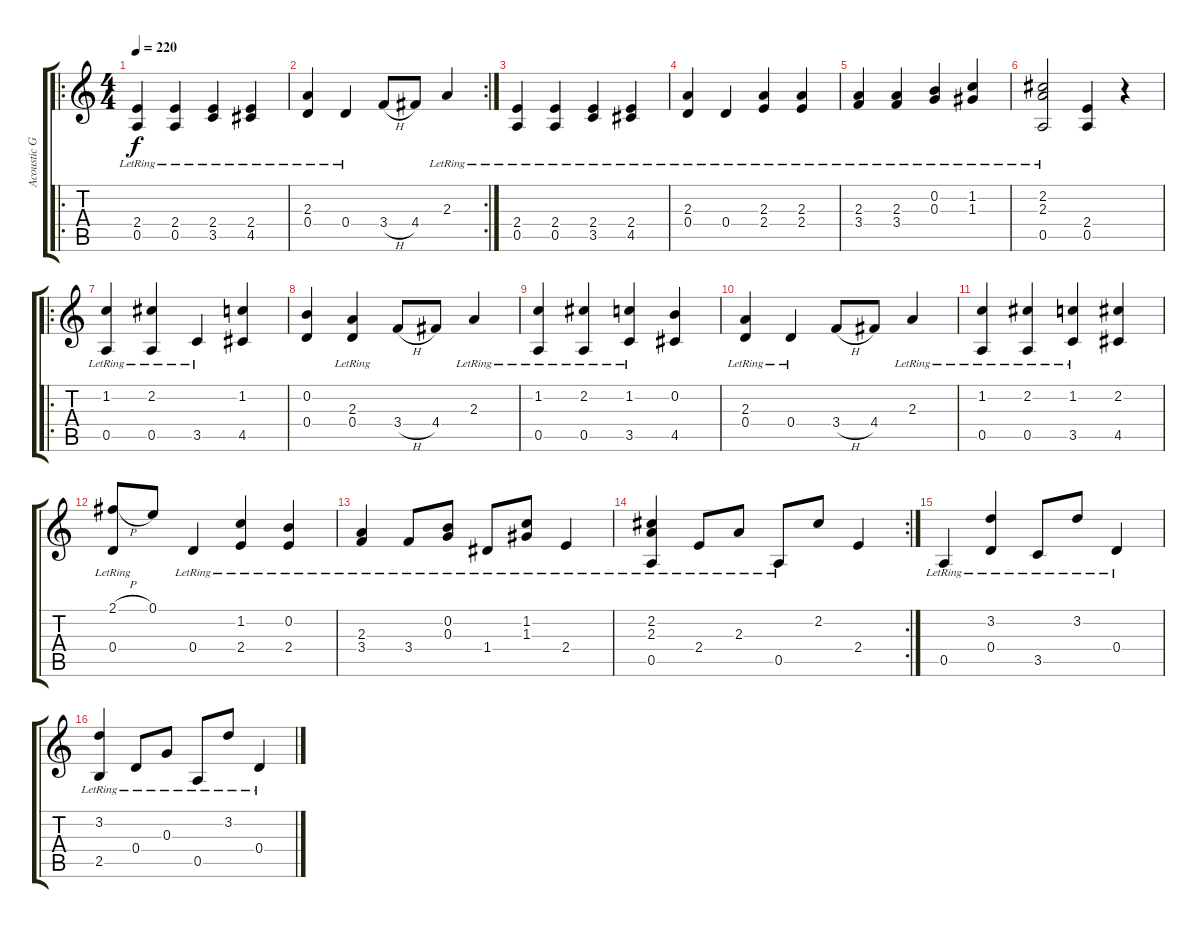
\track ("Acoustic Guitar" "Acoustic G") {instrument acousticguitarsteel}
\staff {score tabs}
\tuning (E4 B3 G3 D3 A2 E2) {hide}
\ro
\ts (4 4)
\tempo 220
\clef g2
\ks c
(2.4{lr} 0.5{lr}).4{dy f instrument acousticguitarsteel} (2.4{lr} 0.5{lr}).4 (2.4{lr} 3.5{lr}).4 (2.4{lr} 4.5).4 |
\rc 2
(2.3{lr} 0.4{lr}).4 0.4{lr}.4 3.4{h}.8 4.4.8 2.3{lr}.4 |
(2.4{lr} 0.5{lr}).4 (2.4{lr} 0.5{lr}).4 (2.4{lr} 3.5{lr}).4 (2.4{lr} 4.5).4 |
(2.3{lr} 0.4{lr}).4 0.4{lr}.4 (2.3{lr} 2.4{lr}).4 (2.3{lr} 2.4{lr}).4 |
(2.3{lr} 3.4{lr}).4 (2.3{lr} 3.4).4 (0.2{lr} 0.3{lr}).4 (1.2{lr} 1.3{lr}).4 |
(2.2{lr} 2.3{lr} 0.5{lr}).2 (2.4 0.5).4 r.4 |
\ro
(1.2{lr} 0.5{lr}).4 (2.2{lr} 0.5{lr}).4 3.5{lr}.4 (1.2 4.5).4 |
(0.2 0.4).4 (2.3{lr} 0.4{lr}).4 3.4{h}.8 4.4.8 2.3{lr}.4 |
(1.2{lr} 0.5{lr}).4 (2.2{lr} 0.5{lr}).4 (1.2{lr} 3.5{lr}).4 (0.2 4.5).4 |
(2.3{lr} 0.4{lr}).4 0.4{lr}.4 3.4{h}.8 4.4.8 2.3{lr}.4 |
(1.2{lr} 0.5{lr}).4 (2.2{lr} 0.5{lr}).4 (1.2{lr} 3.5{lr}).4 (2.2 4.5).4 |
(2.1{h} 0.4{lr}).8 0.1.8 0.4{lr}.4 (1.2{lr} 2.4{lr}).4 (0.2 2.4{lr}).4 |
(2.3{lr} 3.4{lr}).4 3.4{lr}.8 (0.2{lr} 0.3{lr}).8 1.4{lr}.8 (1.2{lr} 1.3{lr}).8 2.4{lr}.4 |
\rc 2
(2.2{lr} 2.3{lr} 0.5{lr}).4 2.4{lr}.8 2.3{lr}.8 0.5{lr}.8 2.2.8 2.4.4 |
0.5{lr}.4 (3.2{lr} 0.4{lr}).4 3.5{lr}.8 3.2{lr}.8 0.4{lr}.4 |
(3.2{lr} 2.5{lr}).4 0.4{lr}.8 0.3{lr}.8 0.5{lr}.8 3.2{lr}.8 0.4{lr}.4
